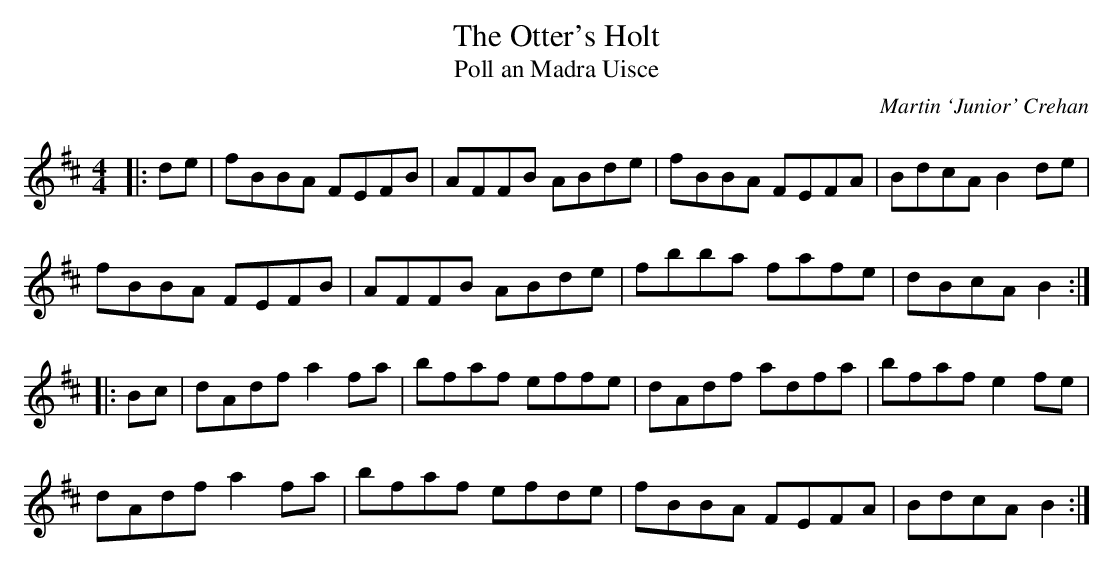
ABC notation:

X:1
T:The Otter's Holt
T:Poll an Madra Uisce
M:4/4
L:1/8
C:Martin `Junior' Crehan
K:Bm
|:de|fBBA FEFB|AFFB ABde|fBBA FEFA|BdcA B2de|
fBBA FEFB|AFFB ABde|fbba fafe|dBcA B2:|
|:Bc|dAdf a2fa|bfaf effe|dAdf adfa|bfaf e2fe|
dAdf a2fa|bfaf efde|fBBA FEFA|BdcA B2:|
